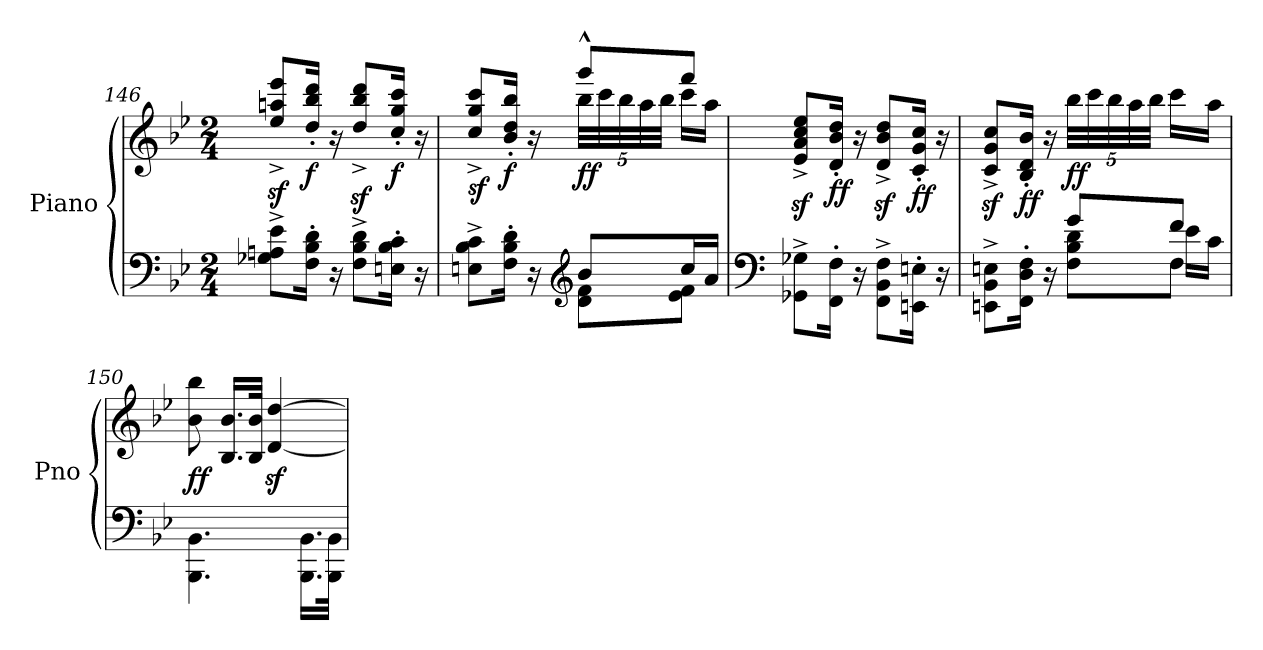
**kern	**kern	**dynam
*part1	*part1	*part1
*staff2	*staff1	*staff1/2
*I"Piano	*	*
*I'Pno	*	*
*clefF4	*clefG2	*
*k[b-e-]	*k[b-e-]	*
*M2/4	*M2/4	*
=146	=146	=146
8G-X\^ 8An\^ 8e-\^L	8ee-/z<^ 8aan/z<^ 8eee-/z<^L	.
!	!	!LO:DY:b
16F\' 16B-\' 16d\'Jk	16dd/' 16bb-/' 16ddd/'Jk	f
16r	16r	.
8F\^ 8B-\^ 8d\^L	8dd/z<^ 8bb-/z<^ 8ddd/z<^L	.
!	!	!LO:DY:b
16En\' 16B-\' 16c\'Jk	16cc/' 16gg/' 16ccc/'Jk	f
16r	16r	.
!!LO:LB:g=z
=147	=147	=147
*^	*^	*
!	!	!	!	!LO:DY:b
8En\^ 8B-\^ 8c\^L	4ryy	8cc/^ 8gg/^ 8ccc/^L	4ryy	sf
!	!	!	!	!LO:DY:b
16F\' 16B-\' 16d\'Jk	.	16b-/' 16dd/' 16bb-/'Jk	.	f
16r	.	16r	.	.
*clefG2	*	*	*	*
*	*	*	*Xbrackettup	*
!	!	!	!	!LO:DY:b
8b-/L	8d\ 8f\L	8ggg^^/L	40bb-\LLL	ff
.	.	.	40ccc\	.
.	.	.	40bb-\	.
.	.	.	40aa\	.
.	.	.	40bb-\JJJ	.
16cc/L	8e-\ 8f\J	8fff/J	16ccc\LL	.
16a/JJ	.	.	16aa\JJ	.
*v	*v	*	*	*
*	*v	*v	*
=148	=148	=148
*clefF4	*	*
8GG-X\^ 8G-X\^L	8e-/z<^ 8a/z<^ 8cc/z<^ 8ee-/z<^L	.
!	!	!LO:DY:b
16FF\' 16F\'Jk	16d/' 16b-/' 16dd/'Jk	ff
16r	16r	.
8FF\^ 8BB-\^ 8F\^L	8d/z<^ 8b-/z<^ 8dd/z<^L	.
!	!	!LO:DY:b
16EEn\' 16En\'Jk	16c/' 16g/' 16cc/'Jk	ff
16r	16r	.
=149	=149	=149
*^	*	*
*	*^	*	*
8EEn\^ 8BB-\^ 8En\^L	4ryy	4ryy	8c/z<^ 8g/z<^ 8cc/z<^L	.
!	!	!	!	!LO:DY:b
16FF\' 16D\' 16F\'Jk	.	.	16B-/' 16d/' 16b-/'Jk	ff
16r	.	.	16r	.
!	!	!	!	!LO:DY:b
8g/L	8F\ 8B-\ 8d\L	8ryy	40bb-\LLL	ff
.	.	.	40ccc\	.
.	.	.	40bb-\	.
.	.	.	40aa\	.
.	.	.	40bb-\JJJ	.
8f/J	8F\J	16e-\LL	16ccc\LL	.
.	.	16c\JJ	16aa\JJ	.
=150	=150	=150	=150	=150
!	!	!	!	!LO:DY:b
*v	*v	*v	*	*
4.BBB-\ 4.BB-\	8b-\ 8bb-\	ff
.	16.B-/ 16.b-/LL	.
.	32B-/ 32b-/JJk	.
.	[4d/z< [4dd/z<	.
16.BBB-\ 16.BB-\LL	.	.
32BBB-\ 32BB-\JJk	.	.
=	=	=
*-	*-	*-
